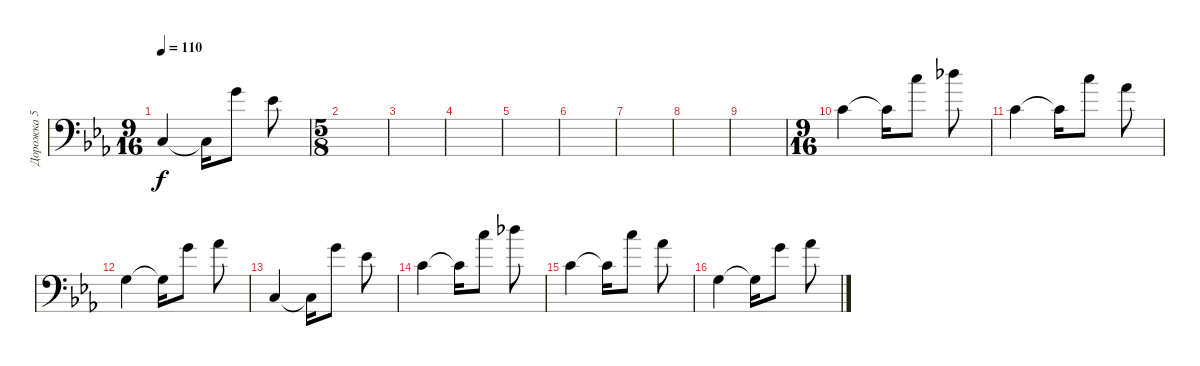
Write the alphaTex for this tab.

\track ("Дорожка 5" "Дорожка 5") {instrument acousticgrandpiano}
\staff {score}
\tuning (E4 B3 G3 D3 A2 E2 C-1) {hide}
\ts (9 16)
\tempo 110
\clef f4
\ks cminor
3.5.4{dy f} 3.5{t}.16 3.1.8 4.2.8 |
\ts (5 8)
|
|
|
|
|
|
|
|
\ts (9 16)
1.2.4 1.2{t}.16 8.1.8 9.1.8 |
1.2.4 1.2{t}.16 8.1.8 4.1.8 |
0.3.4 0.3{t}.16 3.1.8 4.1.8 |
3.5.4 3.5{t}.16 3.1.8 4.2.8 |
1.2.4 1.2{t}.16 8.1.8 9.1.8 |
1.2.4 1.2{t}.16 8.1.8 4.1.8 |
0.3.4 0.3{t}.16 3.1.8 4.1.8
